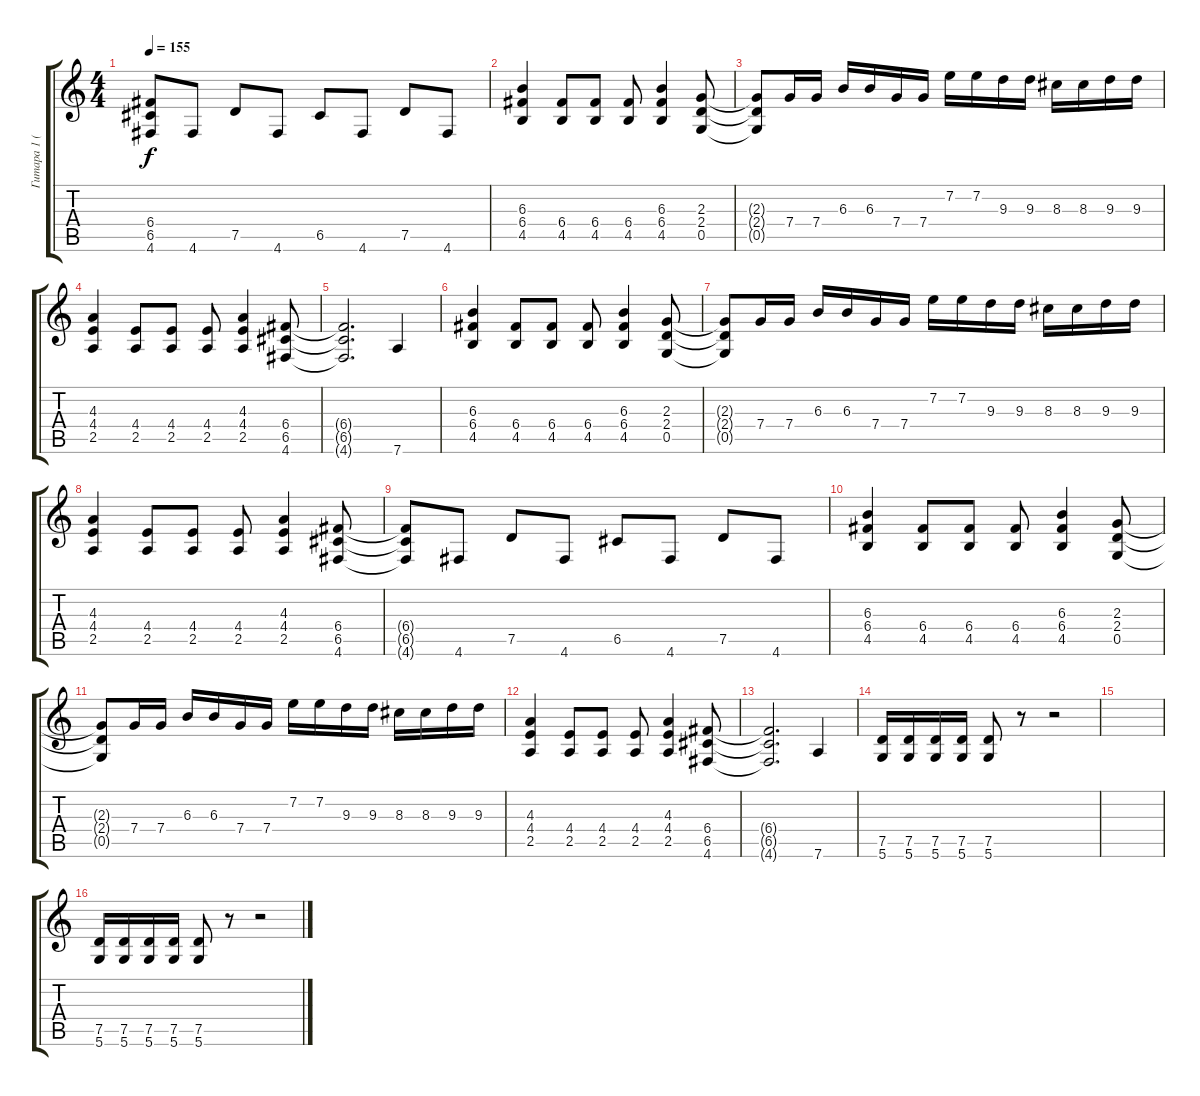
\track ("Гитара 1 (2)" "Гитара 1 (") {instrument distortionguitar}
\staff {score tabs}
\tuning (D4 A3 F3 C3 G2 D2) {hide}
\ts (4 4)
\tempo 155
\clef g2
\ks c
(6.4{t} 6.5{t} 4.6{t}).8{dy f} 4.6.8 7.5.8 4.6.8 6.5.8 4.6.8 7.5.8 4.6.8 |
(6.3 6.4 4.5).4 (6.4 4.5).8 (6.4 4.5).8 (6.4 4.5).8 (6.3 6.4 4.5).4 (2.3 2.4 0.5).8 |
(2.3{t} 2.4{t} 0.5{t}).8 7.4.16 7.4.16 6.3.16 6.3.16 7.4.16 7.4.16 7.2.16 7.2.16 9.3.16 9.3.16 8.3.16 8.3.16 9.3.16 9.3.16 |
(4.3 4.4 2.5).4 (4.4 2.5).8 (4.4 2.5).8 (4.4 2.5).8 (4.3 4.4 2.5).4 (6.4 6.5 4.6).8 |
(6.4{t} 6.5{t} 4.6{t}).2{d} 7.6.4 |
(6.3 6.4 4.5).4 (6.4 4.5).8 (6.4 4.5).8 (6.4 4.5).8 (6.3 6.4 4.5).4 (2.3 2.4 0.5).8 |
(2.3{t} 2.4{t} 0.5{t}).8 7.4.16 7.4.16 6.3.16 6.3.16 7.4.16 7.4.16 7.2.16 7.2.16 9.3.16 9.3.16 8.3.16 8.3.16 9.3.16 9.3.16 |
(4.3 4.4 2.5).4 (4.4 2.5).8 (4.4 2.5).8 (4.4 2.5).8 (4.3 4.4 2.5).4 (6.4 6.5 4.6).8 |
(6.4{t} 6.5{t} 4.6{t}).8 4.6.8 7.5.8 4.6.8 6.5.8 4.6.8 7.5.8 4.6.8 |
(6.3 6.4 4.5).4 (6.4 4.5).8 (6.4 4.5).8 (6.4 4.5).8 (6.3 6.4 4.5).4 (2.3 2.4 0.5).8 |
(2.3{t} 2.4{t} 0.5{t}).8 7.4.16 7.4.16 6.3.16 6.3.16 7.4.16 7.4.16 7.2.16 7.2.16 9.3.16 9.3.16 8.3.16 8.3.16 9.3.16 9.3.16 |
(4.3 4.4 2.5).4 (4.4 2.5).8 (4.4 2.5).8 (4.4 2.5).8 (4.3 4.4 2.5).4 (6.4 6.5 4.6).8 |
(6.4{t} 6.5{t} 4.6{t}).2{d} 7.6.4 |
(7.5 5.6).16 (7.5 5.6).16 (7.5 5.6).16 (7.5 5.6).16 (7.5 5.6).8 r.8 r.2 |
|
(7.5 5.6).16 (7.5 5.6).16 (7.5 5.6).16 (7.5 5.6).16 (7.5 5.6).8 r.8 r.2
